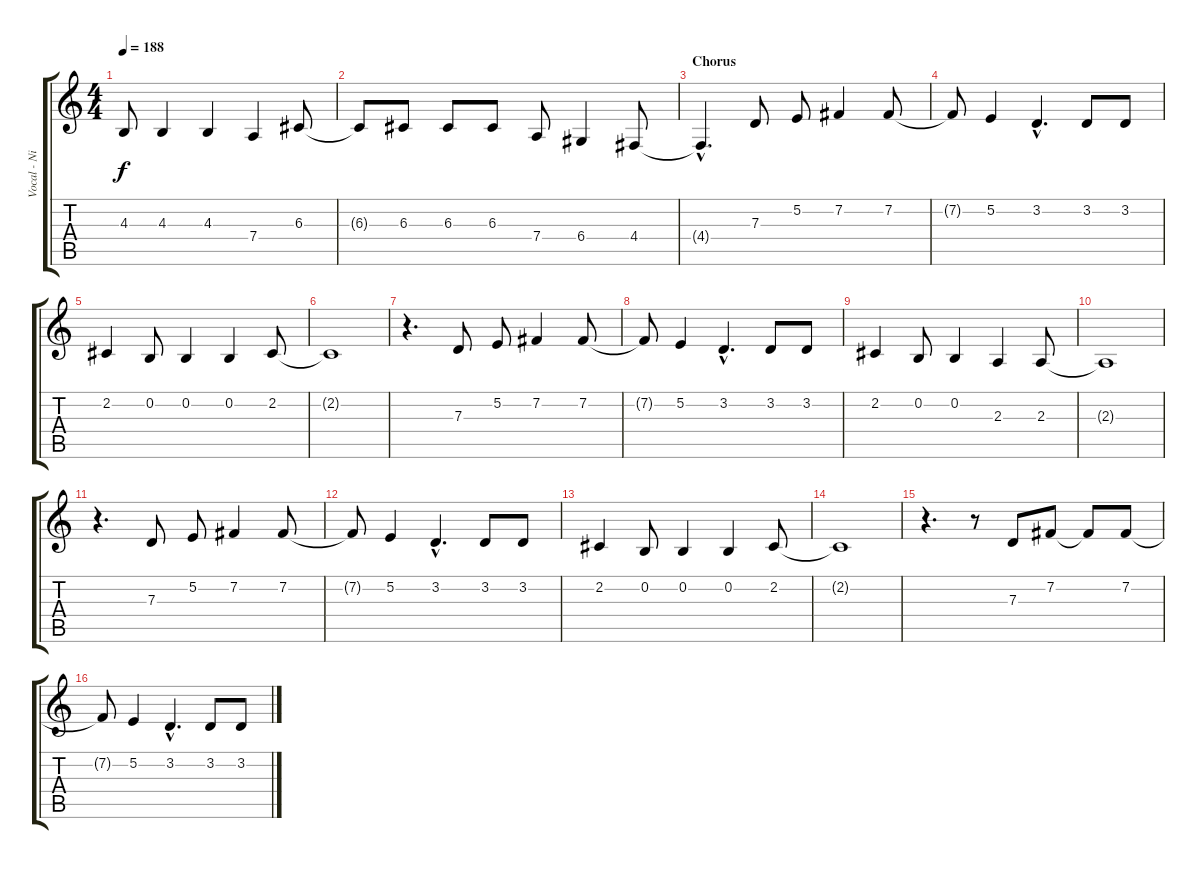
\track ("Vocal - Nikola" "Vocal - Ni") {instrument flute}
\staff {score tabs}
\tuning (E4 B3 G3 D3 A2 E2) {hide}
\ts (4 4)
\tempo 188
\clef g2
\ks c
4.3.8{dy f} 4.3.4 4.3.4 7.4.4 6.3.8 |
6.3{t}.8 6.3.8 6.3.8 6.3.8 7.4.8 6.4.4 4.4.8 |
\section ("" "Chorus")
4.4{hac t}.4{d} 7.3.8 5.2.8 7.2.4 7.2.8 |
7.2{t}.8 5.2.4 3.2{hac}.4{d} 3.2.8 3.2.8 |
2.2.4 0.2.8 0.2.4 0.2.4 2.2.8 |
2.2{t}.1 |
r.4{d} 7.3.8 5.2.8 7.2.4 7.2.8 |
7.2{t}.8 5.2.4 3.2{hac}.4{d} 3.2.8 3.2.8 |
2.2.4 0.2.8 0.2.4 2.3.4 2.3.8 |
2.3{t}.1 |
r.4{d} 7.3.8 5.2.8 7.2.4 7.2.8 |
7.2{t}.8 5.2.4 3.2{hac}.4{d} 3.2.8 3.2.8 |
2.2.4 0.2.8 0.2.4 0.2.4 2.2.8 |
2.2{t}.1 |
r.4{d} r.8 7.3.8 7.2.8 7.2{t}.8 7.2.8 |
7.2{t}.8 5.2.4 3.2{hac}.4{d} 3.2.8 3.2.8
